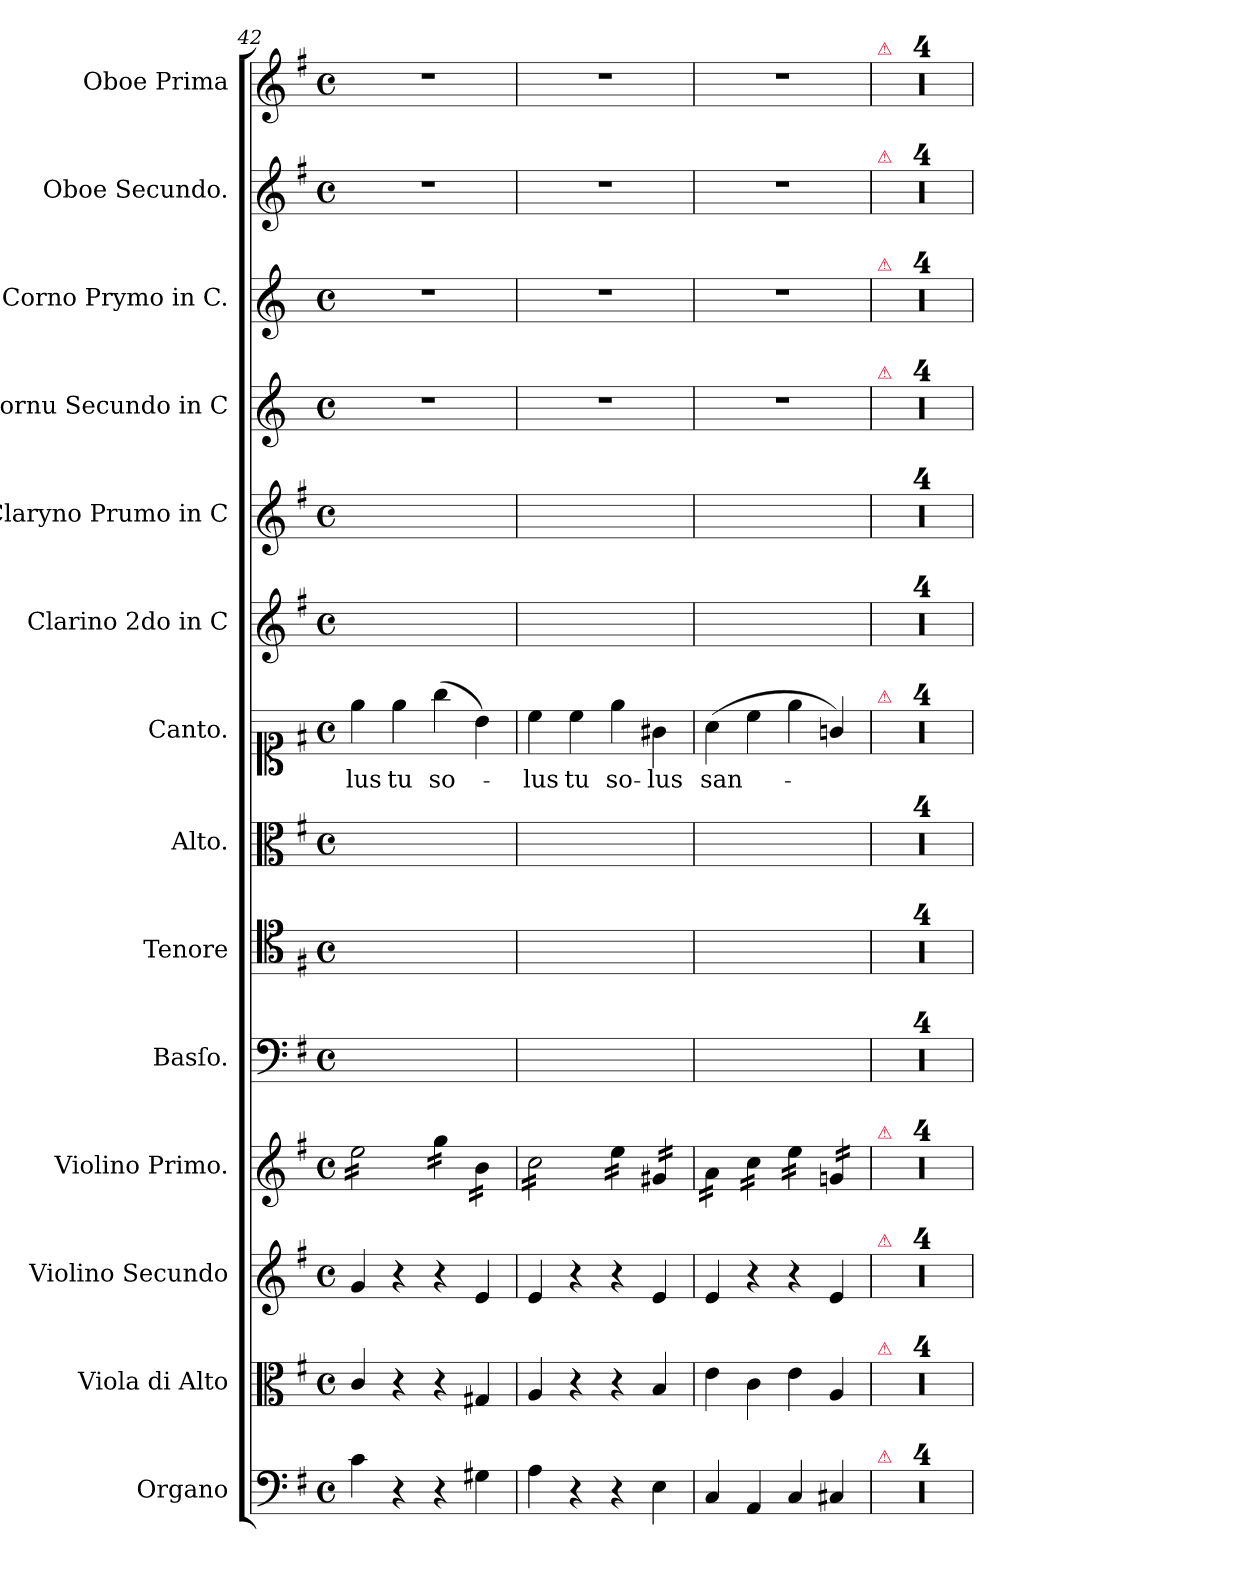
**kern	**kern	**kern	**kern	**kern	**kern	**kern	**kern	**text	**kern	**kern	**kern	**kern	**kern	**kern
*part14	*part13	*part12	*part11	*part10	*part9	*part8	*part7	*part7	*part6	*part5	*part4	*part3	*part2	*part1
*staff14	*staff13	*staff12	*staff11	*staff10	*staff9	*staff8	*staff7	*staff7	*staff6	*staff5	*staff4	*staff3	*staff2	*staff1
*I"Organo	*I"Viola di Alto	*I"Violino Secundo	*I"Violino Primo.	*I"Basſo.	*I"Tenore	*I"Alto.	*I"Canto.	*	*I"Clarino 2do in C	*I"Claryno Prumo in C	*I"Cornu Secundo in C	*I"Corno Prymo in C.	*I"Oboe Secundo.	*I"Oboe Prima
*I'org	*I'vla	*	*I'vl I	*I'B	*I'T	*I'A	*I'C	*	*	*I'clno I	*	*I'cor I	*	*I'ob I
*clefF4	*clefC3	*clefG2	*clefG2	*clefF4	*clefC4	*clefC3	*clefC1	*	*clefG2	*clefG2	*clefG2	*clefG2	*clefG2	*clefG2
*	*	*	*	*	*	*	*	*	*	*	*ITrd3c5	*ITrd3c5	*	*
*k[f#]	*k[f#]	*k[f#]	*k[f#]	*k[f#]	*k[f#]	*k[f#]	*k[f#]	*	*k[f#]	*k[f#]	*k[f#]	*k[f#]	*k[f#]	*k[f#]
*G:	*G:	*G:	*G:	*G:	*G:	*G:	*G:	*	*G:	*G:	*G:	*G:	*G:	*G:
*M4/4	*M4/4	*M4/4	*M4/4	*M4/4	*M4/4	*M4/4	*M4/4	*	*M4/4	*M4/4	*M4/4	*M4/4	*M4/4	*M4/4
*met(c)	*met(c)	*met(c)	*met(c)	*met(c)	*met(c)	*met(c)	*met(c)	*	*met(c)	*met(c)	*met(c)	*met(c)	*met(c)	*met(c)
=42	=42	=42	=42	=42	=42	=42	=42	=42	=42	=42	=42	=42	=42	=42
*	*	*	*tremolo	*	*	*	*	*	*	*	*	*	*	*
4c\	4c/	4g/	16ee\LL	1ryy	1ryy	1ryy	4ee\	-lus	1ryy	1ryy	1r	1r	1r	1r
.	.	.	16ee\	.	.	.	.	.	.	.	.	.	.	.
.	.	.	16ee\	.	.	.	.	.	.	.	.	.	.	.
.	.	.	16ee\	.	.	.	.	.	.	.	.	.	.	.
4r	4r	4r	16ee\	.	.	.	4ee\	tu	.	.	.	.	.	.
.	.	.	16ee\	.	.	.	.	.	.	.	.	.	.	.
.	.	.	16ee\	.	.	.	.	.	.	.	.	.	.	.
.	.	.	16ee\JJ	.	.	.	.	.	.	.	.	.	.	.
4r	4r	4r	16gg\LL	.	.	.	(4gg\	so-	.	.	.	.	.	.
.	.	.	16gg\	.	.	.	.	.	.	.	.	.	.	.
.	.	.	16gg\	.	.	.	.	.	.	.	.	.	.	.
.	.	.	16gg\JJ	.	.	.	.	.	.	.	.	.	.	.
4G#X\	4G#X/	4e/	16b\LL	.	.	.	4b\)	.	.	.	.	.	.	.
.	.	.	16b\	.	.	.	.	.	.	.	.	.	.	.
.	.	.	16b\	.	.	.	.	.	.	.	.	.	.	.
.	.	.	16b\JJ	.	.	.	.	.	.	.	.	.	.	.
=43	=43	=43	=43	=43	=43	=43	=43	=43	=43	=43	=43	=43	=43	=43
4A\	4A/	4e/	16cc\LL	1ryy	1ryy	1ryy	4cc\	-lus	1ryy	1ryy	1r	1r	1r	1r
.	.	.	16cc\	.	.	.	.	.	.	.	.	.	.	.
.	.	.	16cc\	.	.	.	.	.	.	.	.	.	.	.
.	.	.	16cc\	.	.	.	.	.	.	.	.	.	.	.
4r	4r	4r	16cc\	.	.	.	4cc\	tu	.	.	.	.	.	.
.	.	.	16cc\	.	.	.	.	.	.	.	.	.	.	.
.	.	.	16cc\	.	.	.	.	.	.	.	.	.	.	.
.	.	.	16cc\JJ	.	.	.	.	.	.	.	.	.	.	.
4r	4r	4r	16ee\LL	.	.	.	4ee\	so-	.	.	.	.	.	.
.	.	.	16ee\	.	.	.	.	.	.	.	.	.	.	.
.	.	.	16ee\	.	.	.	.	.	.	.	.	.	.	.
.	.	.	16ee\JJ	.	.	.	.	.	.	.	.	.	.	.
4E\	4B/	4e/	16g#X/LL	.	.	.	4g#X\	-lus	.	.	.	.	.	.
.	.	.	16g#X/	.	.	.	.	.	.	.	.	.	.	.
.	.	.	16g#X/	.	.	.	.	.	.	.	.	.	.	.
.	.	.	16g#X/JJ	.	.	.	.	.	.	.	.	.	.	.
=44	=44	=44	=44	=44	=44	=44	=44	=44	=44	=44	=44	=44	=44	=44
4C/	4e\	4e/	16a\LL	1ryy	1ryy	1ryy	(4a\	san-	1ryy	1ryy	1r	1r	1r	1r
.	.	.	16a\	.	.	.	.	.	.	.	.	.	.	.
.	.	.	16a\	.	.	.	.	.	.	.	.	.	.	.
.	.	.	16a\JJ	.	.	.	.	.	.	.	.	.	.	.
4AA/	4c\	4r	16cc\LL	.	.	.	4cc\	.	.	.	.	.	.	.
.	.	.	16cc\	.	.	.	.	.	.	.	.	.	.	.
.	.	.	16cc\	.	.	.	.	.	.	.	.	.	.	.
.	.	.	16cc\JJ	.	.	.	.	.	.	.	.	.	.	.
4C/	4e\	4r	16ee\LL	.	.	.	4ee\	.	.	.	.	.	.	.
.	.	.	16ee\	.	.	.	.	.	.	.	.	.	.	.
.	.	.	16ee\	.	.	.	.	.	.	.	.	.	.	.
.	.	.	16ee\JJ	.	.	.	.	.	.	.	.	.	.	.
4C#X/	4A/	4e/	16gn/LL	.	.	.	4gn/)	.	.	.	.	.	.	.
.	.	.	16gn/	.	.	.	.	.	.	.	.	.	.	.
.	.	.	16gn/	.	.	.	.	.	.	.	.	.	.	.
.	.	.	16gn/JJ	.	.	.	.	.	.	.	.	.	.	.
*	*	*	*Xtremolo	*	*	*	*	*	*	*	*	*	*	*
=45	=45	=45	=45	=45	=45	=45	=45	=45	=45	=45	=45	=45	=45	=45
!	!	!	!	!	!	!	!	!	!	!	!	!	!	!LO:TX:a:color=crimson:t=⚠
!	!	!	!	!	!	!	!	!	!	!	!	!	!LO:TX:a:color=crimson:t=⚠	!
!	!	!	!	!	!	!	!	!	!	!	!	!LO:TX:a:color=crimson:t=⚠	!	!
!	!	!	!	!	!	!	!	!	!	!	!LO:TX:a:color=crimson:t=⚠	!	!	!
!	!	!	!	!	!	!	!LO:TX:a:color=crimson:t=⚠	!	!	!	!	!	!	!
!	!	!	!LO:TX:a:color=crimson:t=⚠	!	!	!	!	!	!	!	!	!	!	!
!	!	!LO:TX:a:color=crimson:t=⚠	!	!	!	!	!	!	!	!	!	!	!	!
!	!LO:TX:a:color=crimson:t=⚠	!	!	!	!	!	!	!	!	!	!	!	!	!
!LO:TX:a:color=crimson:t=⚠	!	!	!	!	!	!	!	!	!	!	!	!	!	!
1ryy	1ryy	1ryy	1ryy	1ryy	1ryy	1ryy	1ryy	.	1ryy	1ryy	1ryy	1r	1ryy	1ryy
=46	=46	=46	=46	=46	=46	=46	=46	=46	=46	=46	=46	=46	=46	=46
1ryy	1ryy	1ryy	1ryy	1ryy	1ryy	1ryy	1ryy	.	1ryy	1ryy	1ryy	1r	1ryy	1ryy
=47	=47	=47	=47	=47	=47	=47	=47	=47	=47	=47	=47	=47	=47	=47
1ryy	1ryy	1ryy	1ryy	1ryy	1ryy	1ryy	1ryy	.	1ryy	1ryy	1ryy	1r	1ryy	1ryy
=48	=48	=48	=48	=48	=48	=48	=48	=48	=48	=48	=48	=48	=48	=48
1ryy	1ryy	1ryy	1ryy	1ryy	1ryy	1ryy	1ryy	.	1ryy	1ryy	1ryy	1r	1ryy	1ryy
=	=	=	=	=	=	=	=	=	=	=	=	=	=	=
*-	*-	*-	*-	*-	*-	*-	*-	*-	*-	*-	*-	*-	*-	*-
